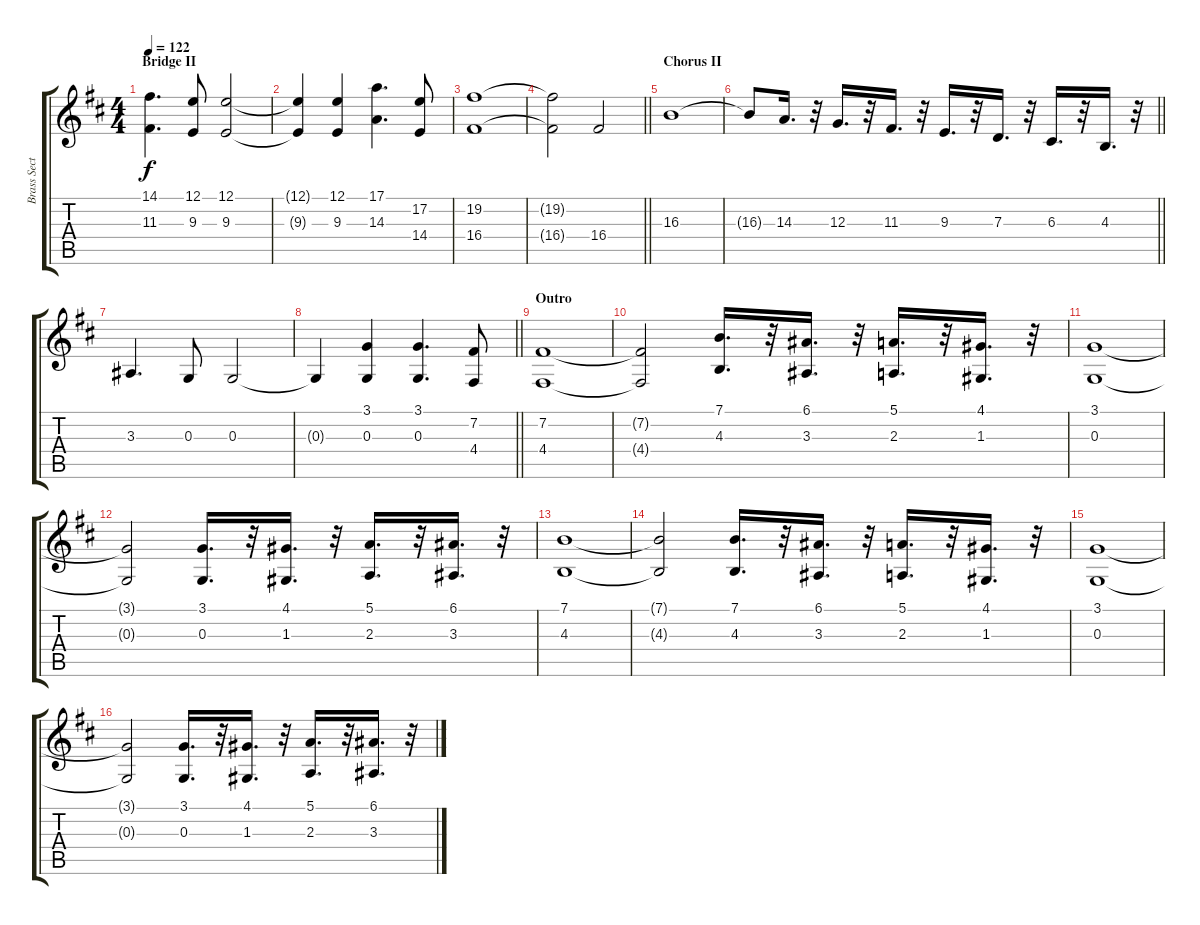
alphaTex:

\track ("Brass Section" "Brass Sect") {instrument brasssection}
\staff {score tabs}
\tuning (E4 B3 G3 D3 A2 E2) {hide}
\ts (4 4)
\section ("" "Bridge II")
\tempo 122
\clef g2
\ks bminor
(14.1 11.3).4{d dy f} (12.1 9.3).8 (12.1 9.3).2 |
(12.1{t} 9.3{t}).4 (12.1 9.3).4 (17.1 14.3).4{d} (17.2 14.4).8 |
(19.2 16.4).1 |
\barLineRight lightlight
(19.2{t} 16.4{t}).2 16.4.2 |
\section ("" "Chorus II")
16.3.1 |
\barLineRight lightlight
16.3{t}.8 14.3.16{d} r.32 12.3.16{d} r.32 11.3.16{d} r.32 9.3.16{d} r.32 7.3.16{d} r.32 6.3.16{d} r.32 4.3.16{d} r.32 |
3.3.4{d} 0.3.8 0.3.2 |
\barLineRight lightlight
0.3{t}.4 (3.1 0.3).4 (3.1 0.3).4{d} (7.2 4.4).8 |
\section ("" "Outro")
(7.2 4.4).1 |
(7.2{t} 4.4{t}).2 (7.1 4.3).16{d} r.32 (6.1 3.3).16{d} r.32 (5.1 2.3).16{d} r.32 (4.1 1.3).16{d} r.32 |
(3.1 0.3).1 |
(3.1{t} 0.3{t}).2 (3.1 0.3).16{d} r.32 (4.1 1.3).16{d} r.32 (5.1 2.3).16{d} r.32 (6.1 3.3).16{d} r.32 |
(7.1 4.3).1 |
(7.1{t} 4.3{t}).2 (7.1 4.3).16{d} r.32 (6.1 3.3).16{d} r.32 (5.1 2.3).16{d} r.32 (4.1 1.3).16{d} r.32 |
(3.1 0.3).1 |
(3.1{t} 0.3{t}).2 (3.1 0.3).16{d} r.32 (4.1 1.3).16{d} r.32 (5.1 2.3).16{d} r.32 (6.1 3.3).16{d} r.32
